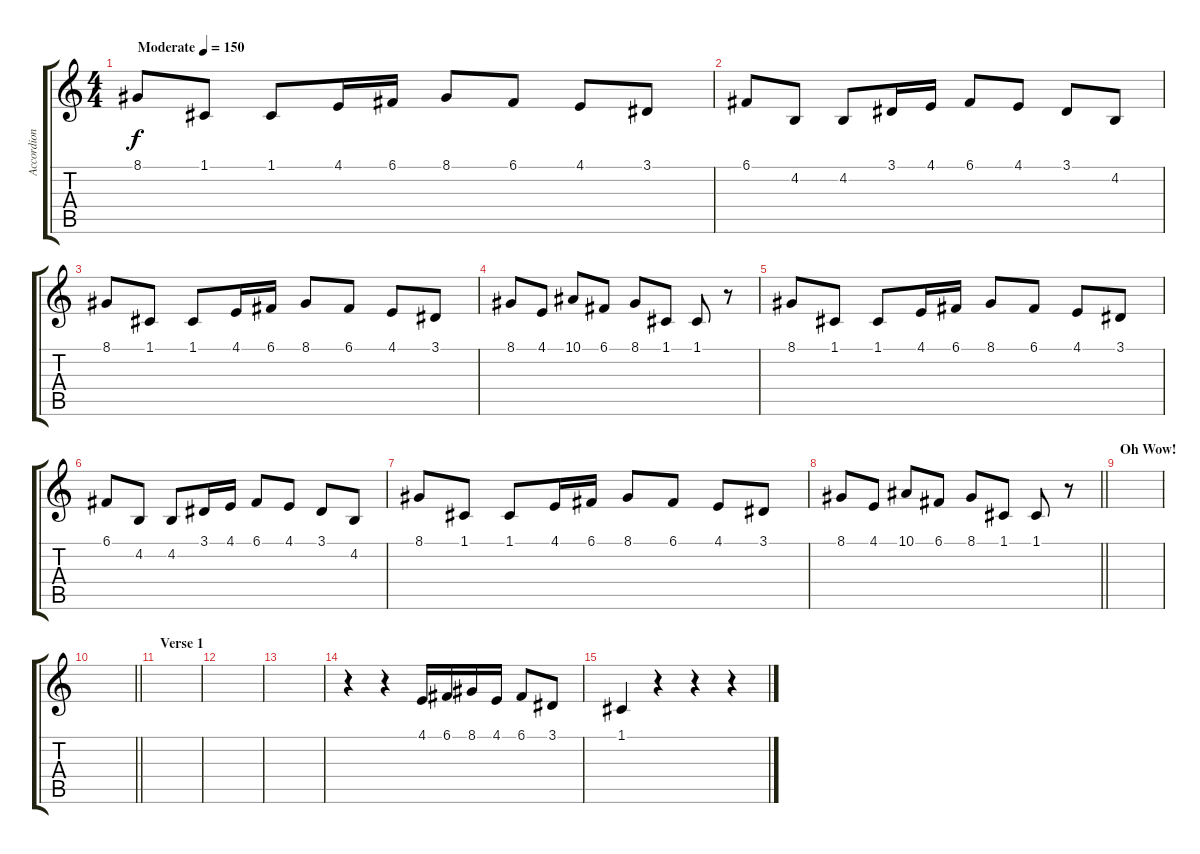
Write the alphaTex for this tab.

\track ("Accordion" "Accordion") {instrument accordion}
\staff {score tabs}
\tuning (C4 G3 Eb3 Bb2 F2 C2) {hide}
\ts (4 4)
\tempo (150 "Moderate")
\clef g2
\ks c
8.1.8{dy f instrument accordion} 1.1.8 1.1.8 4.1.16 6.1.16 8.1.8 6.1.8 4.1.8 3.1.8 |
6.1.8 4.2.8 4.2.8 3.1.16 4.1.16 6.1.8 4.1.8 3.1.8 4.2.8 |
8.1.8 1.1.8 1.1.8 4.1.16 6.1.16 8.1.8 6.1.8 4.1.8 3.1.8 |
8.1.8 4.1.8 10.1.8 6.1.8 8.1.8 1.1.8 1.1.8 r.8 |
8.1.8 1.1.8 1.1.8 4.1.16 6.1.16 8.1.8 6.1.8 4.1.8 3.1.8 |
6.1.8 4.2.8 4.2.8 3.1.16 4.1.16 6.1.8 4.1.8 3.1.8 4.2.8 |
8.1.8 1.1.8 1.1.8 4.1.16 6.1.16 8.1.8 6.1.8 4.1.8 3.1.8 |
\barLineRight lightlight
8.1.8 4.1.8 10.1.8 6.1.8 8.1.8 1.1.8 1.1.8 r.8 |
\section ("" "Oh Wow!")
|
\barLineRight lightlight
|
\section ("" "Verse 1")
|
|
|
r.4 r.4 4.1.16 6.1.16 8.1.16 4.1.16 6.1.8 3.1.8 |
1.1.4 r.4 r.4 r.4
